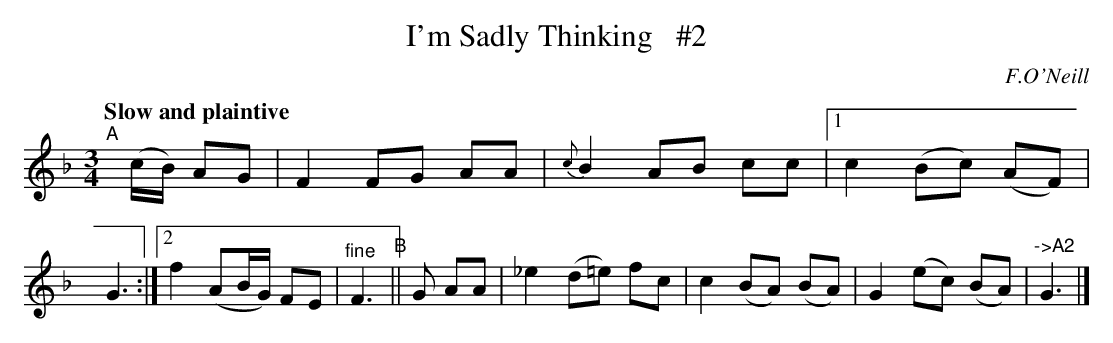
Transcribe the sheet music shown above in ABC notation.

X:1
T: I'm Sadly Thinking   #2
O: F.O'Neill
Q: "Slow and plaintive"
M: 3/4
L: 1/8
K: F
"^A"[|] (c/B/) AG | F2 ^ FG AA | {c}B2 AB cc |1 c2 (Bc) (AF) | G3 :|2 f2 (AB/G/) FE | "^fine"F3 \
"^B"|| G AA |_e2 (d=e) fc | c2 (BA) (BA) | G2 (ec) (BA) | "^->A2"G3 |]
